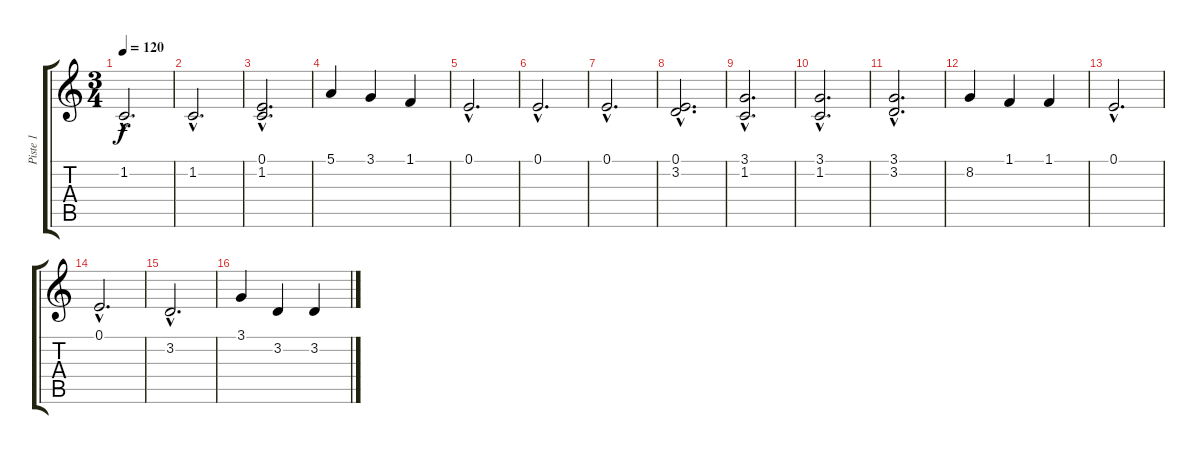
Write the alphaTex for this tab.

\track ("Piste 1" "Piste 1") {instrument acousticgrandpiano}
\staff {score tabs}
\tuning (E4 B3 G3 D3 A2 E2) {hide}
\ts (3 4)
\tempo 120
\clef g2
\ks c
1.2{hac}.2{d dy f} |
1.2{hac}.2{d} |
(0.1{hac} 1.2{hac}).2{d} |
5.1.4 3.1.4 1.1.4 |
0.1{hac}.2{d} |
0.1{hac}.2{d} |
0.1{hac}.2{d} |
(0.1{hac} 3.2{hac}).2{d} |
(3.1{hac} 1.2{hac}).2{d} |
(3.1{hac} 1.2{hac}).2{d} |
(3.1{hac} 3.2{hac}).2{d} |
8.2.4 1.1.4 1.1.4 |
0.1{hac}.2{d} |
0.1{hac}.2{d} |
3.2{hac}.2{d} |
3.1.4 3.2.4 3.2.4
